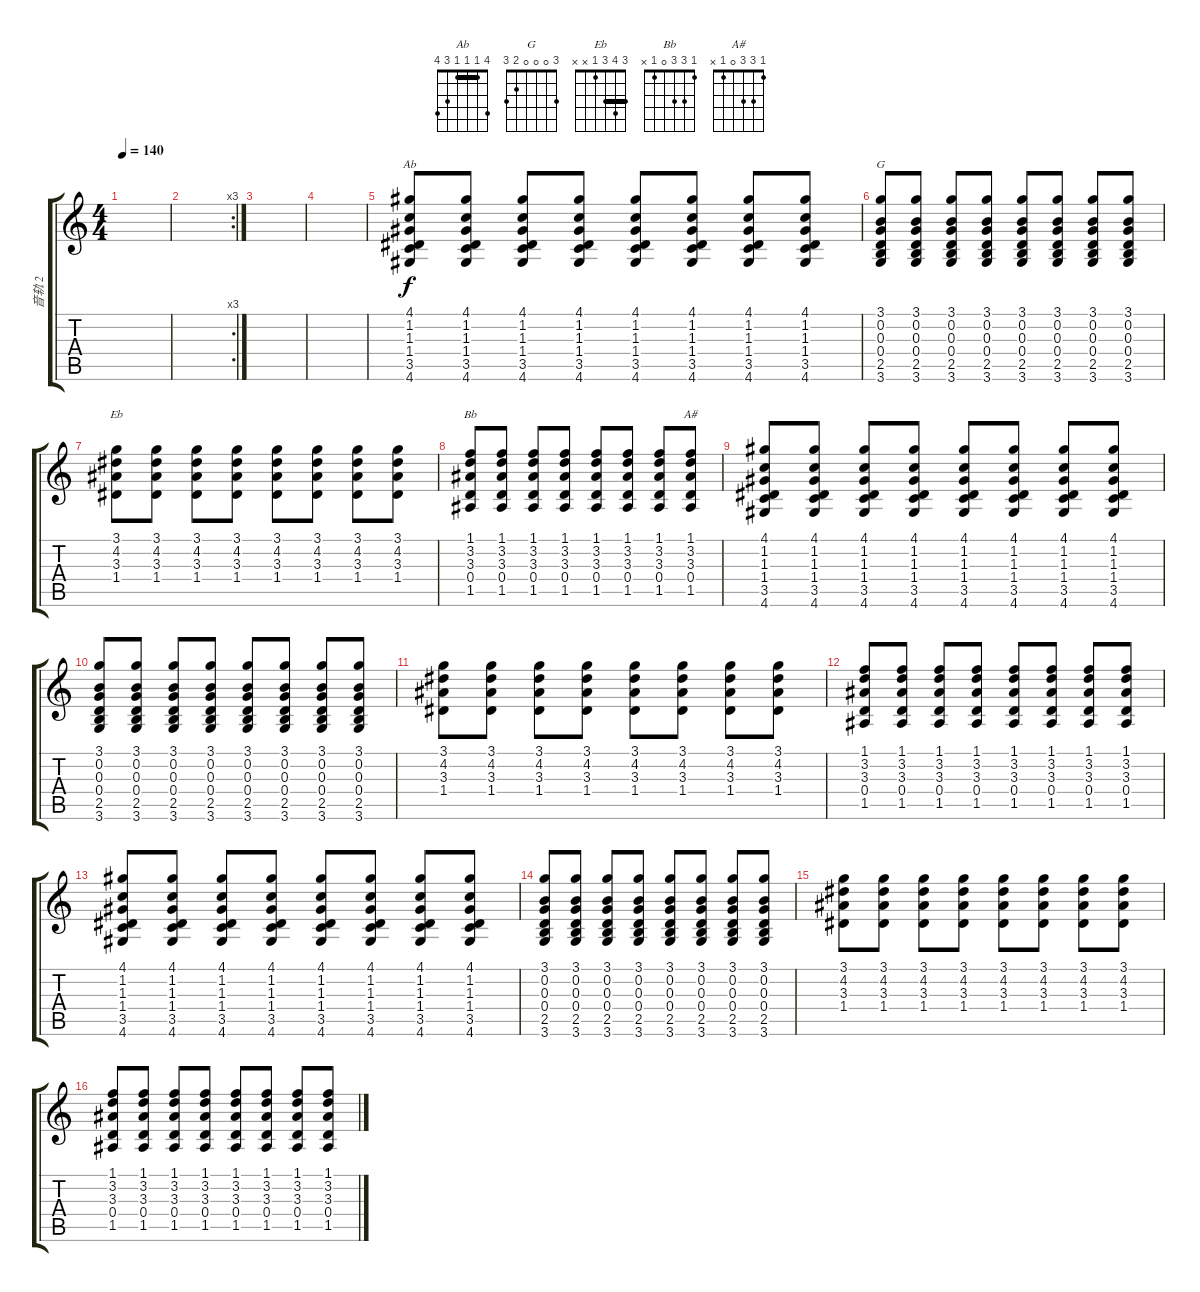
\track ("音轨 2" "音轨 2") {instrument distortionguitar}
\staff {score tabs}
\tuning (E4 B3 G3 D3 A2 E2) {hide}
\chord ("Ab" 4 1 1 1 3 4) {barre 1}
\chord ("G" 3 0 0 0 2 3)
\chord ("Eb" 3 4 3 1 x x) {barre 3}
\chord ("Bb" 1 3 3 0 1 x)
\chord ("A#" 1 3 3 0 1 x)
\ts (4 4)
\tempo 140
\clef g2
\ks c
|
\rc 3
|
|
|
(4.1 1.2 1.3 1.4 3.5 4.6).8{ch "Ab"} (4.1 1.2 1.3 1.4 3.5 4.6).8 (4.1 1.2 1.3 1.4 3.5 4.6).8 (4.1 1.2 1.3 1.4 3.5 4.6).8 (4.1 1.2 1.3 1.4 3.5 4.6).8 (4.1 1.2 1.3 1.4 3.5 4.6).8 (4.1 1.2 1.3 1.4 3.5 4.6).8 (4.1 1.2 1.3 1.4 3.5 4.6).8 |
(3.1 0.2 0.3 0.4 2.5 3.6).8{ch "G"} (3.1 0.2 0.3 0.4 2.5 3.6).8 (3.1 0.2 0.3 0.4 2.5 3.6).8 (3.1 0.2 0.3 0.4 2.5 3.6).8 (3.1 0.2 0.3 0.4 2.5 3.6).8 (3.1 0.2 0.3 0.4 2.5 3.6).8 (3.1 0.2 0.3 0.4 2.5 3.6).8 (3.1 0.2 0.3 0.4 2.5 3.6).8 |
(3.1 4.2 3.3 1.4).8{ch "Eb"} (3.1 4.2 3.3 1.4).8 (3.1 4.2 3.3 1.4).8 (3.1 4.2 3.3 1.4).8 (3.1 4.2 3.3 1.4).8 (3.1 4.2 3.3 1.4).8 (3.1 4.2 3.3 1.4).8 (3.1 4.2 3.3 1.4).8 |
(1.1 3.2 3.3 0.4 1.5).8{ch "Bb"} (1.1 3.2 3.3 0.4 1.5).8 (1.1 3.2 3.3 0.4 1.5).8 (1.1 3.2 3.3 0.4 1.5).8 (1.1 3.2 3.3 0.4 1.5).8 (1.1 3.2 3.3 0.4 1.5).8 (1.1 3.2 3.3 0.4 1.5).8 (1.1 3.2 3.3 0.4 1.5).8{ch "A#"} |
(4.1 1.2 1.3 1.4 3.5 4.6).8 (4.1 1.2 1.3 1.4 3.5 4.6).8 (4.1 1.2 1.3 1.4 3.5 4.6).8 (4.1 1.2 1.3 1.4 3.5 4.6).8 (4.1 1.2 1.3 1.4 3.5 4.6).8 (4.1 1.2 1.3 1.4 3.5 4.6).8 (4.1 1.2 1.3 1.4 3.5 4.6).8 (4.1 1.2 1.3 1.4 3.5 4.6).8 |
(3.1 0.2 0.3 0.4 2.5 3.6).8 (3.1 0.2 0.3 0.4 2.5 3.6).8 (3.1 0.2 0.3 0.4 2.5 3.6).8 (3.1 0.2 0.3 0.4 2.5 3.6).8 (3.1 0.2 0.3 0.4 2.5 3.6).8 (3.1 0.2 0.3 0.4 2.5 3.6).8 (3.1 0.2 0.3 0.4 2.5 3.6).8 (3.1 0.2 0.3 0.4 2.5 3.6).8 |
(3.1 4.2 3.3 1.4).8 (3.1 4.2 3.3 1.4).8 (3.1 4.2 3.3 1.4).8 (3.1 4.2 3.3 1.4).8 (3.1 4.2 3.3 1.4).8 (3.1 4.2 3.3 1.4).8 (3.1 4.2 3.3 1.4).8 (3.1 4.2 3.3 1.4).8 |
(1.1 3.2 3.3 0.4 1.5).8 (1.1 3.2 3.3 0.4 1.5).8 (1.1 3.2 3.3 0.4 1.5).8 (1.1 3.2 3.3 0.4 1.5).8 (1.1 3.2 3.3 0.4 1.5).8 (1.1 3.2 3.3 0.4 1.5).8 (1.1 3.2 3.3 0.4 1.5).8 (1.1 3.2 3.3 0.4 1.5).8 |
(4.1 1.2 1.3 1.4 3.5 4.6).8 (4.1 1.2 1.3 1.4 3.5 4.6).8 (4.1 1.2 1.3 1.4 3.5 4.6).8 (4.1 1.2 1.3 1.4 3.5 4.6).8 (4.1 1.2 1.3 1.4 3.5 4.6).8 (4.1 1.2 1.3 1.4 3.5 4.6).8 (4.1 1.2 1.3 1.4 3.5 4.6).8 (4.1 1.2 1.3 1.4 3.5 4.6).8 |
(3.1 0.2 0.3 0.4 2.5 3.6).8 (3.1 0.2 0.3 0.4 2.5 3.6).8 (3.1 0.2 0.3 0.4 2.5 3.6).8 (3.1 0.2 0.3 0.4 2.5 3.6).8 (3.1 0.2 0.3 0.4 2.5 3.6).8 (3.1 0.2 0.3 0.4 2.5 3.6).8 (3.1 0.2 0.3 0.4 2.5 3.6).8 (3.1 0.2 0.3 0.4 2.5 3.6).8 |
(3.1 4.2 3.3 1.4).8 (3.1 4.2 3.3 1.4).8 (3.1 4.2 3.3 1.4).8 (3.1 4.2 3.3 1.4).8 (3.1 4.2 3.3 1.4).8 (3.1 4.2 3.3 1.4).8 (3.1 4.2 3.3 1.4).8 (3.1 4.2 3.3 1.4).8 |
(1.1 3.2 3.3 0.4 1.5).8 (1.1 3.2 3.3 0.4 1.5).8 (1.1 3.2 3.3 0.4 1.5).8 (1.1 3.2 3.3 0.4 1.5).8 (1.1 3.2 3.3 0.4 1.5).8 (1.1 3.2 3.3 0.4 1.5).8 (1.1 3.2 3.3 0.4 1.5).8 (1.1 3.2 3.3 0.4 1.5).8
